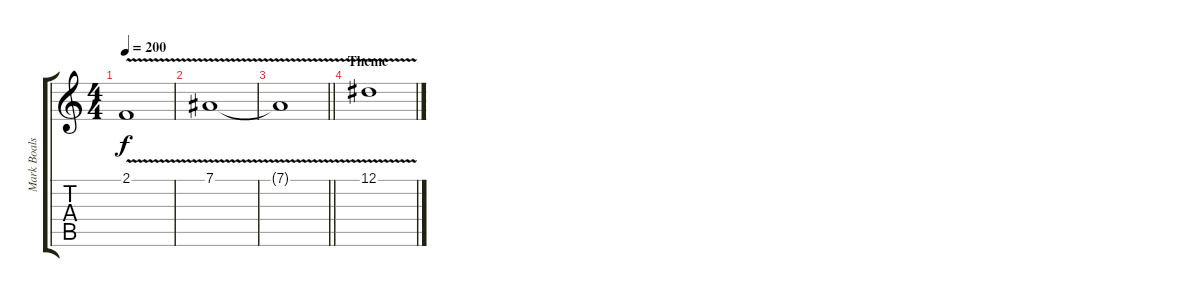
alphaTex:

\track ("Mark Boals" "Mark Boals") {instrument lead2sawtooth}
\staff {score tabs}
\tuning (Eb4 Bb3 Gb3 Db3 Ab2 Eb2) {hide}
\ts (4 4)
\tempo 200
\clef g2
\ks c
2.1{v}.1{dy f} |
7.1{v}.1 |
\barLineRight lightlight
7.1{t}.1 |
\section ("" "Theme")
12.1{v}.1
